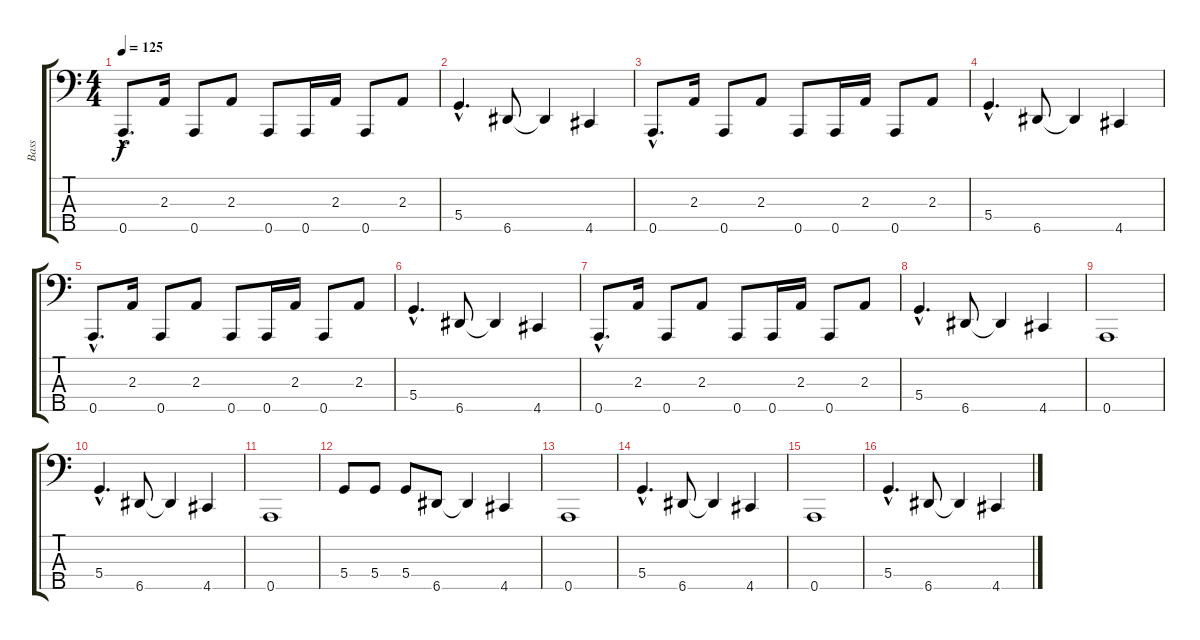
\track ("Bass" "Bass") {instrument electricbassfinger}
\staff {score tabs}
\tuning (F2 C2 G1 D1 A0) {hide}
\ts (4 4)
\tempo 125
\clef f4
\ks c
0.5{hac}.8{d dy f} 2.3.16 0.5.8 2.3.8 0.5.8 0.5.16 2.3.16 0.5.8 2.3.8 |
5.4{hac}.4{d} 6.5.8 6.5{t}.4 4.5.4 |
0.5{hac}.8{d} 2.3.16 0.5.8 2.3.8 0.5.8 0.5.16 2.3.16 0.5.8 2.3.8 |
5.4{hac}.4{d} 6.5.8 6.5{t}.4 4.5.4 |
0.5{hac}.8{d} 2.3.16 0.5.8 2.3.8 0.5.8 0.5.16 2.3.16 0.5.8 2.3.8 |
5.4{hac}.4{d} 6.5.8 6.5{t}.4 4.5.4 |
0.5{hac}.8{d} 2.3.16 0.5.8 2.3.8 0.5.8 0.5.16 2.3.16 0.5.8 2.3.8 |
5.4{hac}.4{d} 6.5.8 6.5{t}.4 4.5.4 |
0.5.1 |
5.4{hac}.4{d} 6.5.8 6.5{t}.4 4.5.4 |
0.5.1 |
5.4.8 5.4.8 5.4.8 6.5.8 6.5{t}.4 4.5.4 |
0.5.1 |
5.4{hac}.4{d} 6.5.8 6.5{t}.4 4.5.4 |
0.5.1 |
5.4{hac}.4{d} 6.5.8 6.5{t}.4 4.5.4
